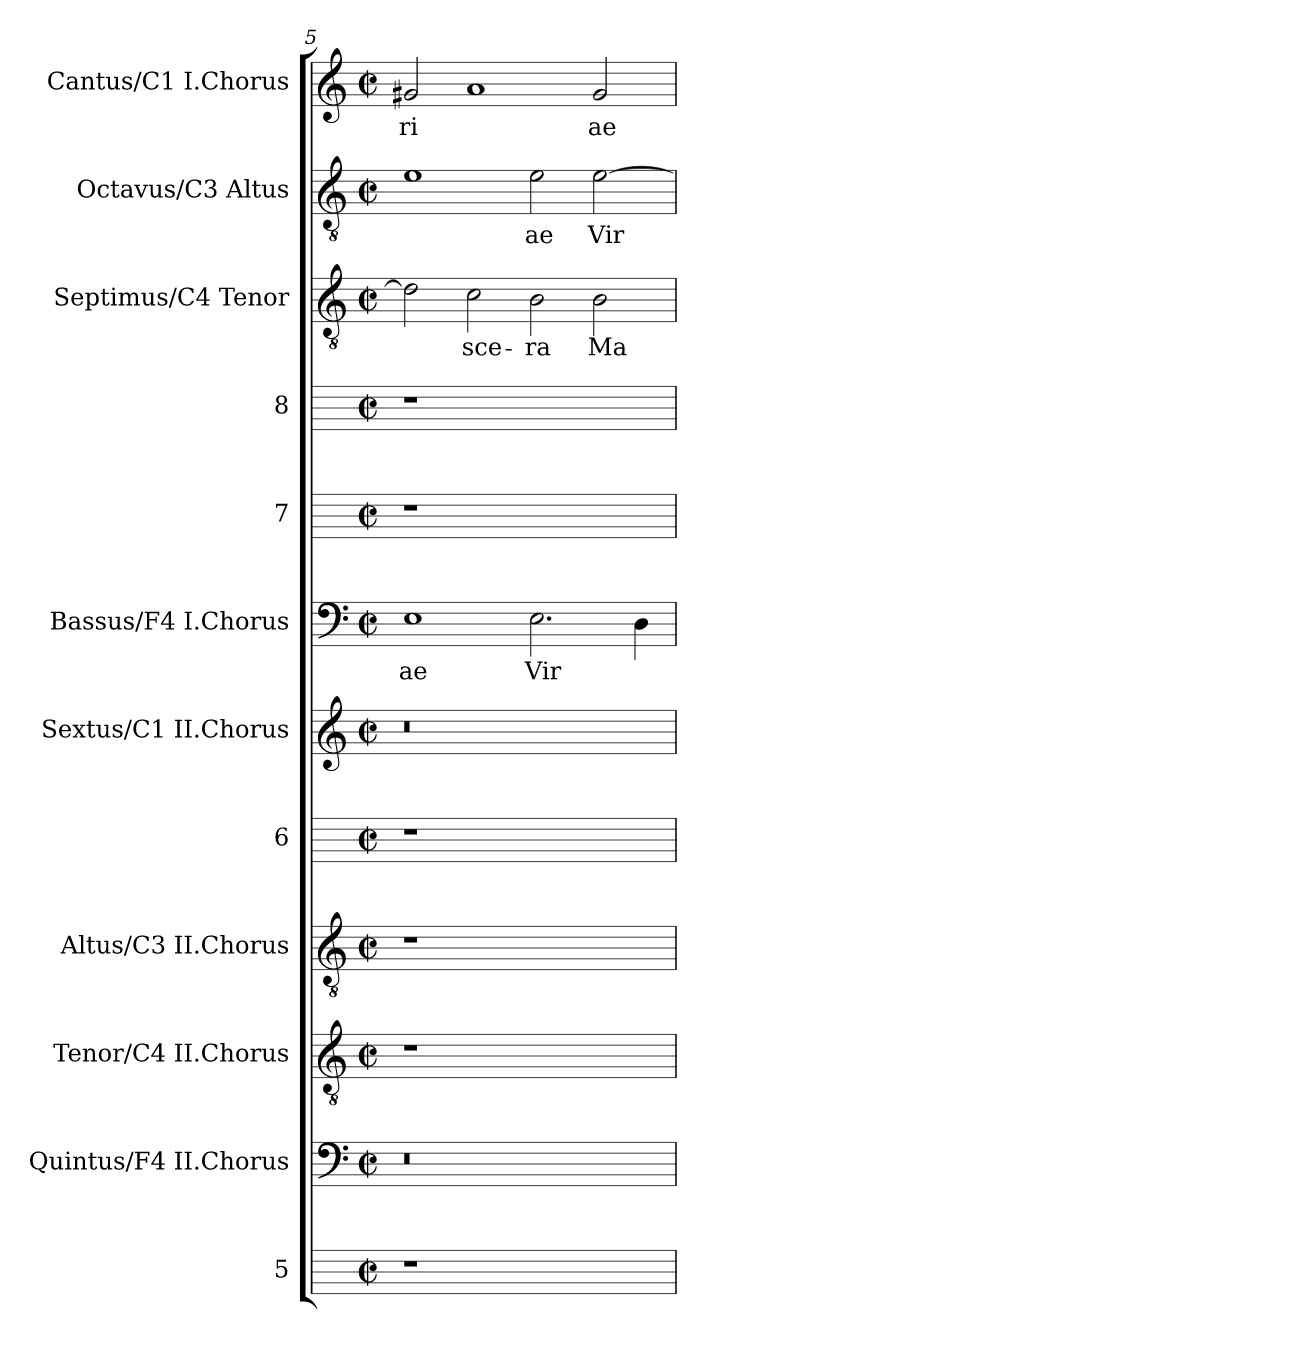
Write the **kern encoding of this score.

**kern	**kern	**kern	**kern	**kern	**kern	**kern	**text	**kern	**kern	**kern	**text	**kern	**text	**kern	**text
*part12	*part11	*part10	*part9	*part8	*part7	*part6	*part6	*part5	*part4	*part3	*part3	*part2	*part2	*part1	*part1
*staff12	*staff11	*staff10	*staff9	*staff8	*staff7	*staff6	*staff6	*staff5	*staff4	*staff3	*staff3	*staff2	*staff2	*staff1	*staff1
*I"5	*I"Quintus/F4  II.Chorus	*I"Tenor/C4  II.Chorus	*I"Altus/C3  II.Chorus	*I"6	*I"Sextus/C1  II.Chorus	*I"Bassus/F4  I.Chorus	*	*I"7	*I"8	*I"Septimus/C4  Tenor	*	*I"Octavus/C3  Altus	*	*I"Cantus/C1  I.Chorus	*
*	*	*I'T	*I'A	*	*	*I'B	*	*	*	*	*	*	*	*I'C	*
*	*clefF4	*clefGv2	*clefGv2	*	*clefG2	*clefF4	*	*	*	*clefGv2	*	*clefGv2	*	*clefG2	*
*k[]	*k[]	*k[]	*k[]	*k[]	*k[]	*k[]	*	*k[]	*k[]	*k[]	*	*k[]	*	*k[]	*
*C:	*C:	*C:	*C:	*C:	*C:	*C:	*	*C:	*C:	*C:	*	*C:	*	*C:	*
*M2/2	*M2/2	*M2/2	*M2/2	*M2/2	*M2/2	*M2/2	*	*M2/2	*M2/2	*M2/2	*	*M2/2	*	*M2/2	*
*met(c|)	*met(c|)	*met(c|)	*met(c|)	*met(c|)	*met(c|)	*met(c|)	*	*met(c|)	*met(c|)	*met(c|)	*	*met(c|)	*	*met(c|)	*
=5	=5	=5	=5	=5	=5	=5	=5	=5	=5	=5	=5	=5	=5	=5	=5
!	!	!	!	!	!	!	!LO:LY:b:cj	!	!	!	!LO:LY:b:cj	!	!LO:LY:b:cj	!	!LO:LY:b:cj
1r	0r	1r	1r	1r	0r	1E	-ae	1r	1r	2d\]	--	1e	--	2g#X/	-ri-
!	!	!	!	!	!	!	!	!	!	!	!LO:LY:b:cj	!	!	!	!LO:LY:b:cj
.	.	.	.	.	.	.	.	.	.	2c\	-sce-	.	.	1a	--
!	!	!	!	!	!	!	!LO:LY:b:cj	!	!	!	!LO:LY:b:cj	!	!LO:LY:b:cj	!	!
1ryy	.	1ryy	1ryy	1ryy	.	2.E\	Vir-	1ryy	1ryy	2B\	-ra	2e\	-ae	.	.
!	!	!	!	!	!	!	!	!	!	!	!LO:LY:b:cj	!	!LO:LY:b:cj	!	!LO:LY:b:cj
.	.	.	.	.	.	.	.	.	.	2B\	Ma-	[>2e\	Vir-	2g#/	-ae
!	!	!	!	!	!	!	!LO:LY:b:cj	!	!	!	!	!	!	!	!
.	.	.	.	.	.	4D\	--	.	.	.	.	.	.	.	.
=	=	=	=	=	=	=	=	=	=	=	=	=	=	=	=
*-	*-	*-	*-	*-	*-	*-	*-	*-	*-	*-	*-	*-	*-	*-	*-
